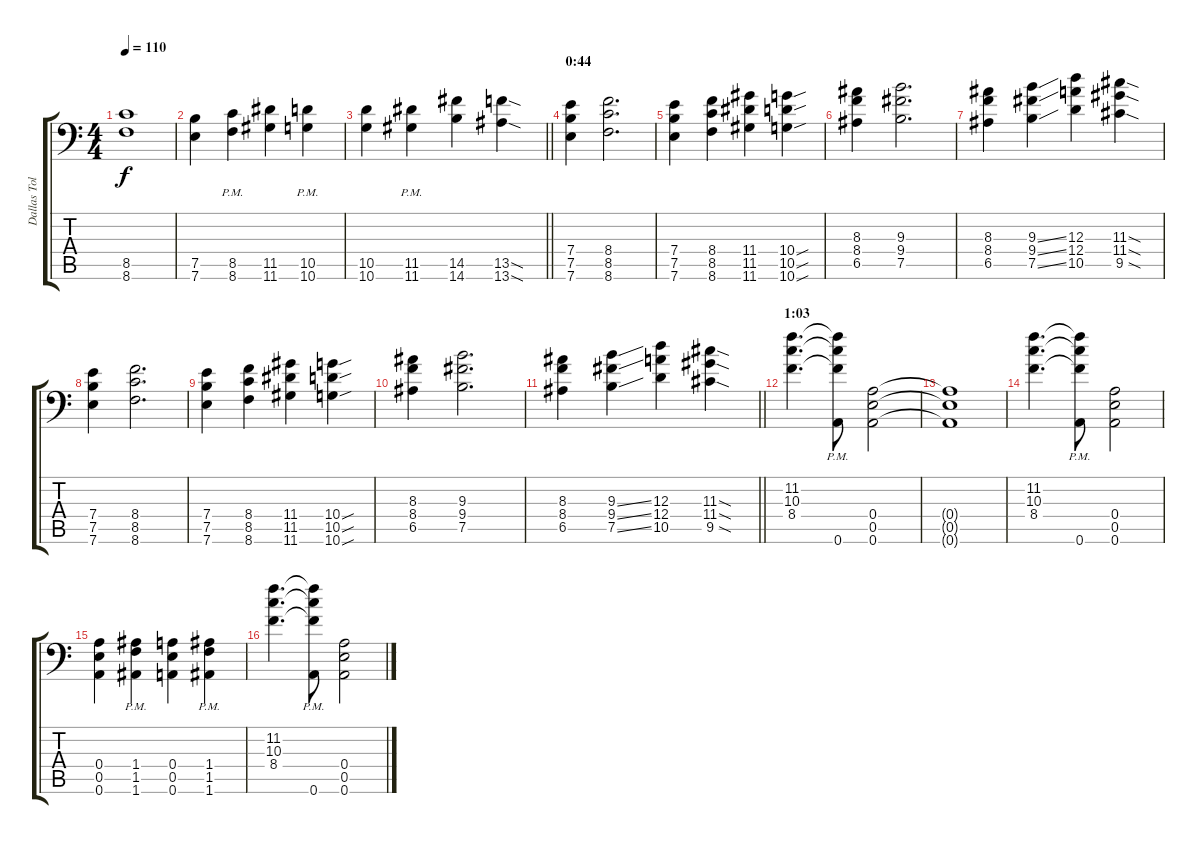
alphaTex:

\track ("Dallas Toler-Wade" "Dallas Tol") {instrument distortionguitar}
\staff {score tabs}
\tuning (B3 Gb3 D3 A2 E2 A1) {hide}
\ts (4 4)
\tempo 110
\clef f4
\ks c
(8.5 8.6).1{dy f} |
(7.5 7.6).4 (8.5{pm} 8.6{pm}).4 (11.5 11.6).4 (10.5{pm} 10.6{pm}).4 |
\barLineRight lightlight
(10.5 10.6).4 (11.5{pm} 11.6{pm}).4 (14.5 14.6).4 (13.5{sod} 13.6{sod}).4 |
\section ("" "0:44")
(7.4 7.5 7.6).4 (8.4 8.5 8.6).2{d} |
(7.4 7.5 7.6).4 (8.4 8.5 8.6).4 (11.4 11.5 11.6).4 (10.4{sou} 10.5{sou} 10.6{sou}).4 |
(8.3 8.4 6.5).4 (9.3 9.4 7.5).2{d} |
(8.3 8.4 6.5).4 (9.3{ss} 9.4{ss} 7.5{ss}).4 (12.3 12.4 10.5).4 (11.3{sod} 11.4{sod} 9.5{sod}).4 |
(7.4 7.5 7.6).4 (8.4 8.5 8.6).2{d} |
(7.4 7.5 7.6).4 (8.4 8.5 8.6).4 (11.4 11.5 11.6).4 (10.4{sou} 10.5{sou} 10.6{sou}).4 |
(8.3 8.4 6.5).4 (9.3 9.4 7.5).2{d} |
\barLineRight lightlight
(8.3 8.4 6.5).4 (9.3{ss} 9.4{ss} 7.5{ss}).4 (12.3 12.4 10.5).4 (11.3{sod} 11.4{sod} 9.5{sod}).4 |
\section ("" "1:03")
(11.2 10.3 8.4).4{d} (11.2{t} 10.3{t} 8.4{t} 0.6{pm}).8 (0.4 0.5 0.6).2 |
(0.4{t} 0.5{t} 0.6{t}).1 |
(11.2 10.3 8.4).4{d} (11.2{t} 10.3{t} 8.4{t} 0.6{pm}).8 (0.4 0.5 0.6).2 |
(0.4 0.5 0.6).4 (1.4{pm} 1.5{pm} 1.6{pm}).4 (0.4 0.5 0.6).4 (1.4{pm} 1.5{pm} 1.6{pm}).4 |
(11.2 10.3 8.4).4{d} (11.2{t} 10.3{t} 8.4{t} 0.6{pm}).8 (0.4 0.5 0.6).2
